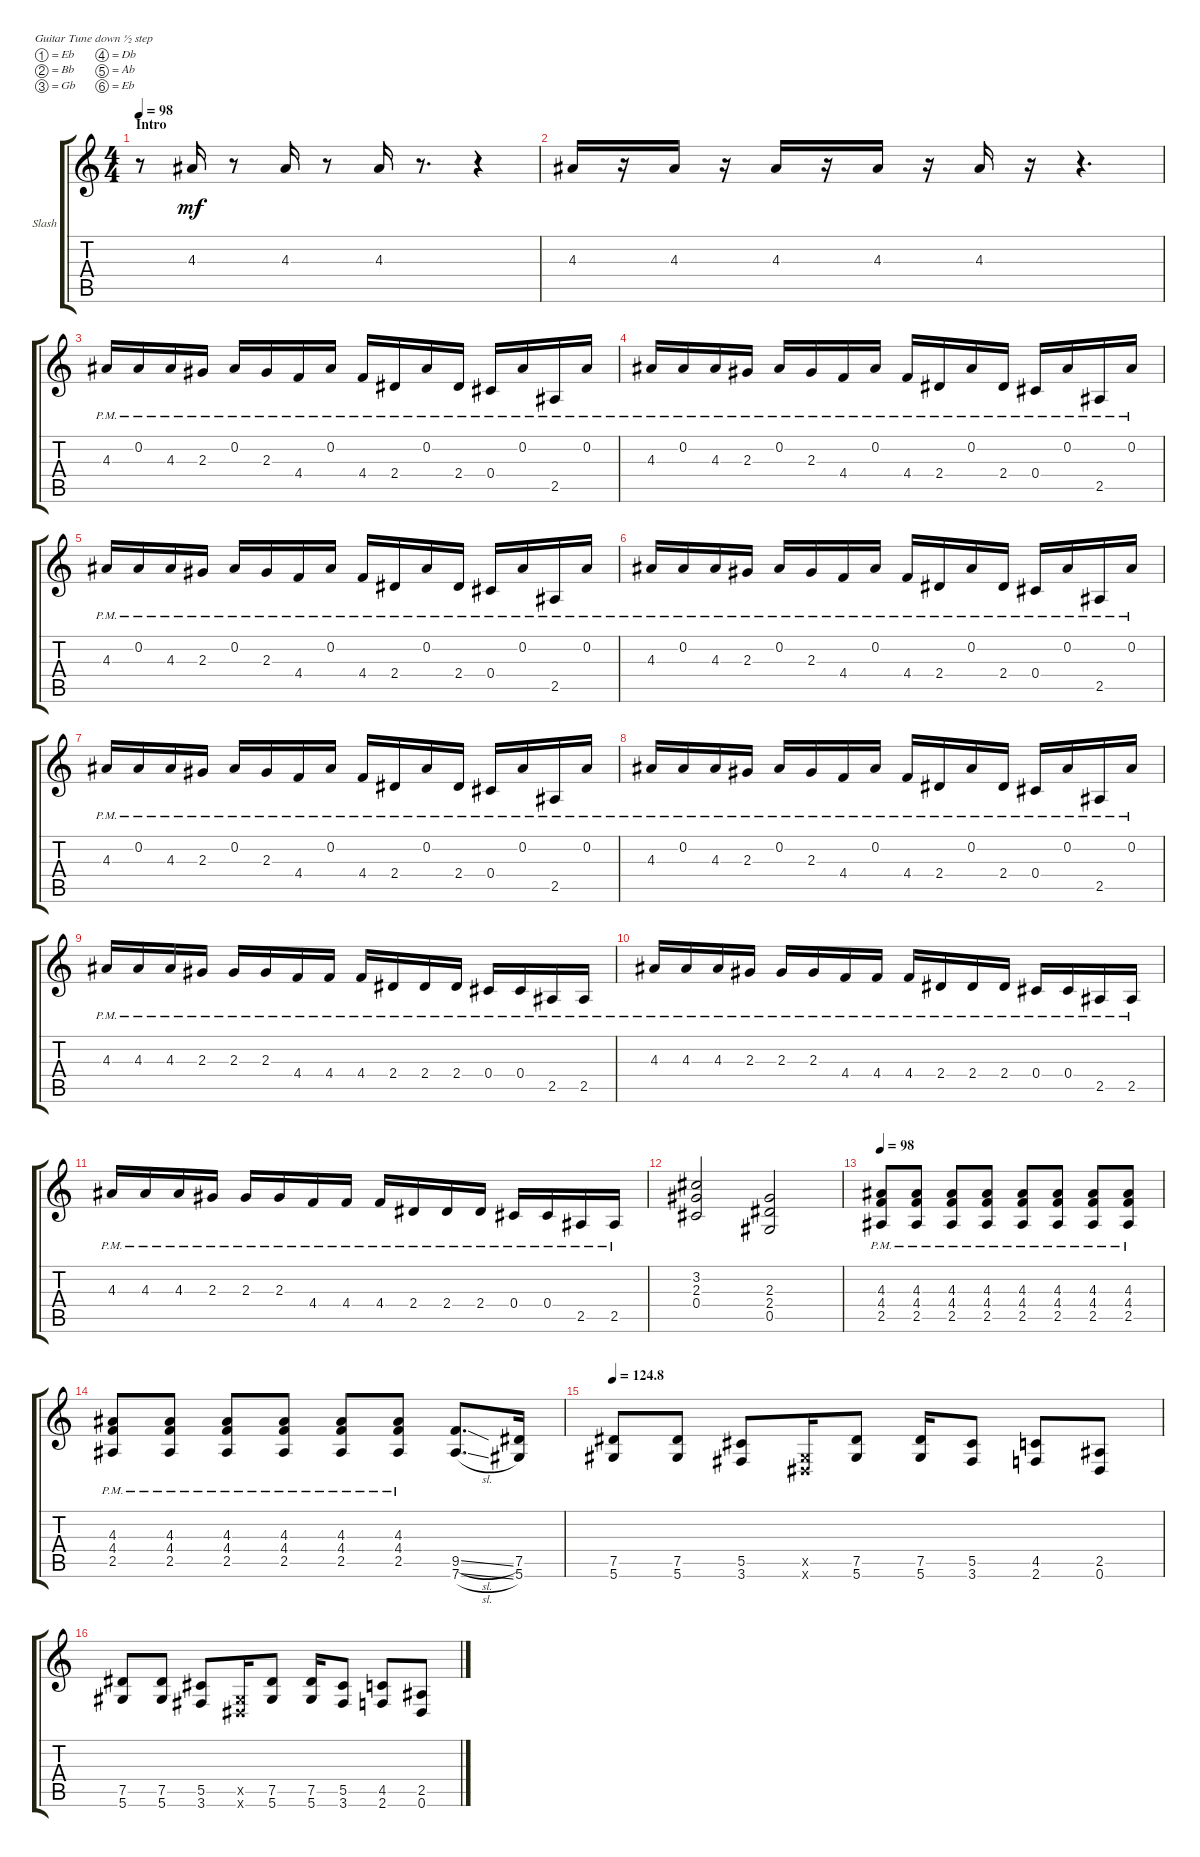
\defaultSystemsLayout 4
\bracketExtendMode groupsimilarinstruments
\firstSystemTrackNameOrientation horizontal
\otherSystemsTrackNameOrientation horizontal
\track ("Slash" "Slash") {instrument overdrivenguitar}
\staff {score tabs}
\tuning (Eb4 Bb3 Gb3 Db3 Ab2 Eb2)
\ts (4 4)
\section ("" "Intro")
\tempo 98
\clef g2
\ks c
r.8{dy mf instrument overdrivenguitar} 4.3.16 r.8 4.3.16 r.8 4.3.16 r.8{d} r.4 |
4.3.16 r.16 4.3.16 r.16 4.3.16 r.16 4.3.16 r.16 4.3.16 r.16 r.4{d} |
4.3{pm}.16 0.2{pm}.16 4.3{pm}.16 2.3{pm}.16 0.2{pm}.16 2.3{pm}.16 4.4{pm}.16 0.2{pm}.16 4.4{pm}.16 2.4{pm}.16 0.2{pm}.16 2.4{pm}.16 0.4{pm}.16 0.2{pm}.16 2.5{pm}.16 0.2{pm}.16 |
4.3{pm}.16 0.2{pm}.16 4.3{pm}.16 2.3{pm}.16 0.2{pm}.16 2.3{pm}.16 4.4{pm}.16 0.2{pm}.16 4.4{pm}.16 2.4{pm}.16 0.2{pm}.16 2.4{pm}.16 0.4{pm}.16 0.2{pm}.16 2.5{pm}.16 0.2{pm}.16 |
4.3{pm}.16 0.2{pm}.16 4.3{pm}.16 2.3{pm}.16 0.2{pm}.16 2.3{pm}.16 4.4{pm}.16 0.2{pm}.16 4.4{pm}.16 2.4{pm}.16 0.2{pm}.16 2.4{pm}.16 0.4{pm}.16 0.2{pm}.16 2.5{pm}.16 0.2{pm}.16 |
4.3{pm}.16 0.2{pm}.16 4.3{pm}.16 2.3{pm}.16 0.2{pm}.16 2.3{pm}.16 4.4{pm}.16 0.2{pm}.16 4.4{pm}.16 2.4{pm}.16 0.2{pm}.16 2.4{pm}.16 0.4{pm}.16 0.2{pm}.16 2.5{pm}.16 0.2{pm}.16 |
4.3{pm}.16 0.2{pm}.16 4.3{pm}.16 2.3{pm}.16 0.2{pm}.16 2.3{pm}.16 4.4{pm}.16 0.2{pm}.16 4.4{pm}.16 2.4{pm}.16 0.2{pm}.16 2.4{pm}.16 0.4{pm}.16 0.2{pm}.16 2.5{pm}.16 0.2{pm}.16 |
4.3{pm}.16 0.2{pm}.16 4.3{pm}.16 2.3{pm}.16 0.2{pm}.16 2.3{pm}.16 4.4{pm}.16 0.2{pm}.16 4.4{pm}.16 2.4{pm}.16 0.2{pm}.16 2.4{pm}.16 0.4{pm}.16 0.2{pm}.16 2.5{pm}.16 0.2{pm}.16 |
4.3{pm}.16 4.3{pm}.16 4.3{pm}.16 2.3{pm}.16 2.3{pm}.16 2.3{pm}.16 4.4{pm}.16 4.4{pm}.16 4.4{pm}.16 2.4{pm}.16 2.4{pm}.16 2.4{pm}.16 0.4{pm}.16 0.4{pm}.16 2.5{pm}.16 2.5{pm}.16 |
4.3{pm}.16 4.3{pm}.16 4.3{pm}.16 2.3{pm}.16 2.3{pm}.16 2.3{pm}.16 4.4{pm}.16 4.4{pm}.16 4.4{pm}.16 2.4{pm}.16 2.4{pm}.16 2.4{pm}.16 0.4{pm}.16 0.4{pm}.16 2.5{pm}.16 2.5{pm}.16 |
4.3{pm}.16 4.3{pm}.16 4.3{pm}.16 2.3{pm}.16 2.3{pm}.16 2.3{pm}.16 4.4{pm}.16 4.4{pm}.16 4.4{pm}.16 2.4{pm}.16 2.4{pm}.16 2.4{pm}.16 0.4{pm}.16 0.4{pm}.16 2.5{pm}.16 2.5{pm}.16 |
(3.2 2.3 0.4).2 (0.5 2.4 2.3).2 |
\tempo 98
(2.5{pm} 4.4{pm} 4.3{pm}).8 (2.5{pm} 4.4{pm} 4.3{pm}).8 (2.5{pm} 4.4{pm} 4.3{pm}).8 (2.5{pm} 4.4{pm} 4.3{pm}).8 (2.5{pm} 4.4{pm} 4.3{pm}).8 (2.5{pm} 4.4{pm} 4.3{pm}).8 (2.5{pm} 4.4{pm} 4.3{pm}).8 (2.5{pm} 4.4{pm} 4.3{pm}).8 |
(2.5{pm} 4.4{pm} 4.3{pm}).8 (2.5{pm} 4.4{pm} 4.3{pm}).8 (2.5{pm} 4.4{pm} 4.3{pm}).8 (2.5{pm} 4.4{pm} 4.3{pm}).8 (2.5{pm} 4.4{pm} 4.3{pm}).8 (2.5{pm} 4.4{pm} 4.3{pm}).8 (9.5{sl} 7.6{sl}).8{d} (5.6 7.5).16 |
\tempo
124.8 (7.5 5.6).8 (7.5 5.6).8 (3.6 5.5).8 (0.5{x} 0.6{x}).16 (7.5 5.6).8 (7.5 5.6).16 (3.6 5.5).8 (4.5 2.6).8 (2.5 0.6).8 |
(7.5 5.6).8 (7.5 5.6).8 (3.6 5.5).8 (0.5{x} 0.6{x}).16 (7.5 5.6).8 (7.5 5.6).16 (3.6 5.5).8 (4.5 2.6).8 (2.5 0.6).8
